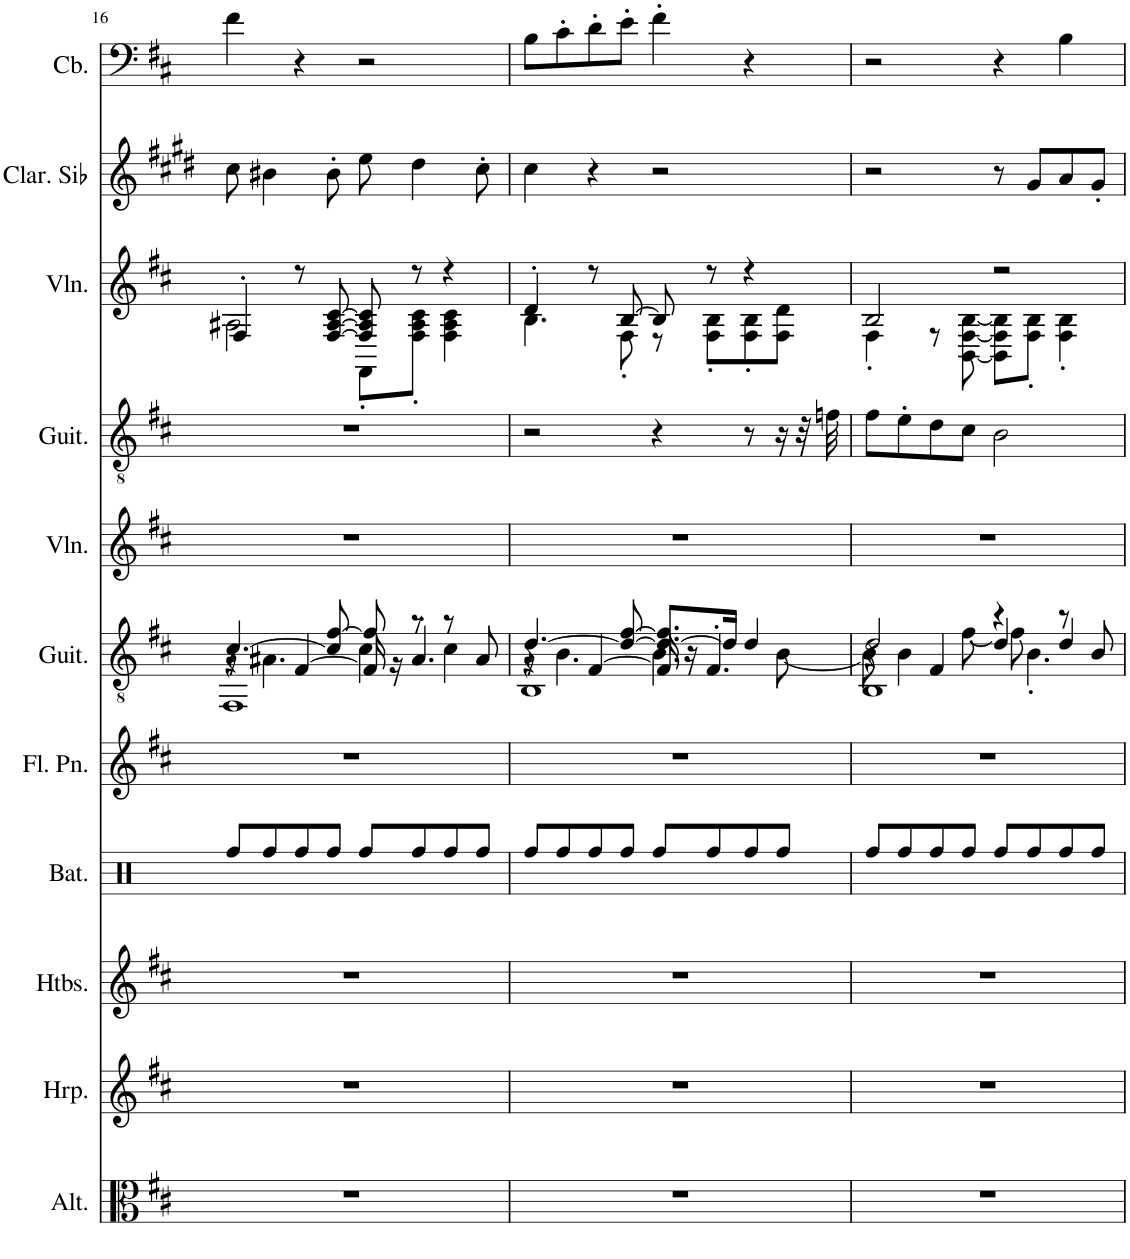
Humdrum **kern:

**kern	**kern	**kern	**kern	**kern	**kern	**kern	**kern	**kern	**kern	**kern
*part11	*part10	*part9	*part8	*part7	*part6	*part5	*part4	*part3	*part2	*part1
*staff11	*staff10	*staff9	*staff8	*staff7	*staff6	*staff5	*staff4	*staff3	*staff2	*staff1
*I"Altos	*I"Harpe	*I"Hautbois	*I"Batterie	*I"Flûte de Pan	*I"Guitare acoustique	*I"Violon	*I"Guitare acoustique	*I"Violon	*I"Clarinette en Sib	*I"Contrebasse
*I'Alt.	*I'Hrp.	*I'Htbs.	*I'Bat.	*I'Fl. Pn.	*I'Guit.	*I'Vln.	*I'Guit.	*I'Vln.	*I'Clar. Sib	*I'Cb.
!!LO:PB:g=z
*clefC3	*clefG2	*clefG2	*clefX	*clefG2	*clefGv2	*clefG2	*clefGv2	*clefG2	*clefG2	*clefF4
*	*	*	*	*	*	*	*	*	*Trd1c2	*Trd7c12
*k[f#c#]	*k[f#c#]	*k[f#c#]	*k[]	*k[f#c#]	*k[f#c#]	*k[f#c#]	*k[f#c#]	*k[f#c#]	*k[f#c#g#d#]	*k[f#c#]
*M4/4	*M4/4	*M4/4	*M4/4	*M4/4	*M4/4	*M4/4	*M4/4	*M4/4	*M4/4	*M4/4
=16	=16	=16	=16	=16	=16	=16	=16	=16	=16	=16
*	*	*	*	*	*^	*	*	*^	*	*
*	*	*	*	*	*	*^	*	*	*	*	*	*
*	*	*	*	*	*	*	*^	*	*	*	*	*	*
1r	1r	1r	8Rff/L	1r	[4.c#/	8r	4r	1FF#	1r	1r	4F#'/	2A#X\	8cc#\	4f#\
.	.	.	8Rff/	.	.	4.A#X\	.	.	.	.	.	.	4b#X\	.
.	.	.	8Rff/	.	.	.	[4F#/	.	.	.	8r	.	.	4r
.	.	.	8Rff/J	.	8c#/] [8f#/	.	.	.	.	.	[8F#/ [8A#/ [8c#/	.	8b#'\	.
.	.	.	8Rff/L	.	8f#/]	4c#\	16F#/]	.	.	.	8F#/] 8A#/] 8c#/]	8FF#'\L	8ee\	2r
.	.	.	.	.	.	.	16r	.	.	.	.	.	.	.
.	.	.	8Rff/	.	8r	.	4.A#'/	.	.	.	8r	8F#\' 8A#\' 8c#\'J	4dd#\	.
.	.	.	8Rff/	.	8r	4c#\	.	.	.	.	4r	4F#\ 4A#\ 4c#\	.	.
.	.	.	8Rff/J	.	8A#/	.	.	.	.	.	.	.	8cc#'\	.
=17	=17	=17	=17	=17	=17	=17	=17	=17	=17	=17	=17	=17	=17	=17
1r	1r	1r	8Rff/L	1r	[4.d/	8r	4r	1BB	1r	2r	4d'/	4.B\	4cc#\	8B\L
.	.	.	8Rff/	.	.	4.B\	.	.	.	.	.	.	.	8c#'\
.	.	.	8Rff/	.	.	.	[4F#/	.	.	.	8r	.	4r	8d'\
.	.	.	8Rff/J	.	8d/_ [8f#/	.	.	.	.	.	[8B/	8F#'\	.	8e'\J
.	.	.	8Rff/L	.	8.d/_ 8.f#/]L	4.B\	16F#/]	.	.	4r	8B/]	8r	2r	4f#'\
.	.	.	.	.	.	.	16r	.	.	.	.	.	.	.
.	.	.	8Rff/	.	.	.	4.F#'/	.	.	.	8r	8F#\' 8B\'L	.	.
.	.	.	.	.	16d/Jk]	.	.	.	.	.	.	.	.	.
.	.	.	8Rff/	.	4d/	.	.	.	.	8r	4r	8F#\' 8B\'	.	4r
.	.	.	8Rff/J	.	.	[8B\	.	.	.	16r	.	8F#\ 8d\J	.	.
.	.	.	.	.	.	.	.	.	.	32r	.	.	.	.
.	.	.	.	.	.	.	.	.	.	32fn\	.	.	.	.
=18	=18	=18	=18	=18	=18	=18	=18	=18	=18	=18	=18	=18	=18	=18
1r	1r	1r	8Rff/L	1r	2d/	8B\]	4r	1BB	1r	8f#\L	2B/	4F#'\	2r	2r
.	.	.	8Rff/	.	.	4B\	.	.	.	8e'\	.	.	.	.
.	.	.	8Rff/	.	.	.	4F#/	.	.	8d\	.	8r	.	.
.	.	.	8Rff/J	.	.	[8f#\	.	.	.	8c#\J	.	[8BB\ [8F#\ [8B\	.	.
.	.	.	8Rff/L	.	4r	8f#\]	4d/	.	.	2B\	2r	8BB\] 8F#\] 8B\]L	8r	4r
.	.	.	8Rff/	.	.	4.B'\	.	.	.	.	.	8F#\' 8B\'J	8g#/L	.
.	.	.	8Rff/	.	8r	.	4d/	.	.	.	.	4F#\' 4B\'	8a/	4B\
.	.	.	8Rff/J	.	8B/	.	.	.	.	.	.	.	8g#'/J	.
*	*	*	*	*	*v	*v	*v	*v	*	*	*v	*v	*	*
=	=	=	=	=	=	=	=	=	=	=
*-	*-	*-	*-	*-	*-	*-	*-	*-	*-	*-
